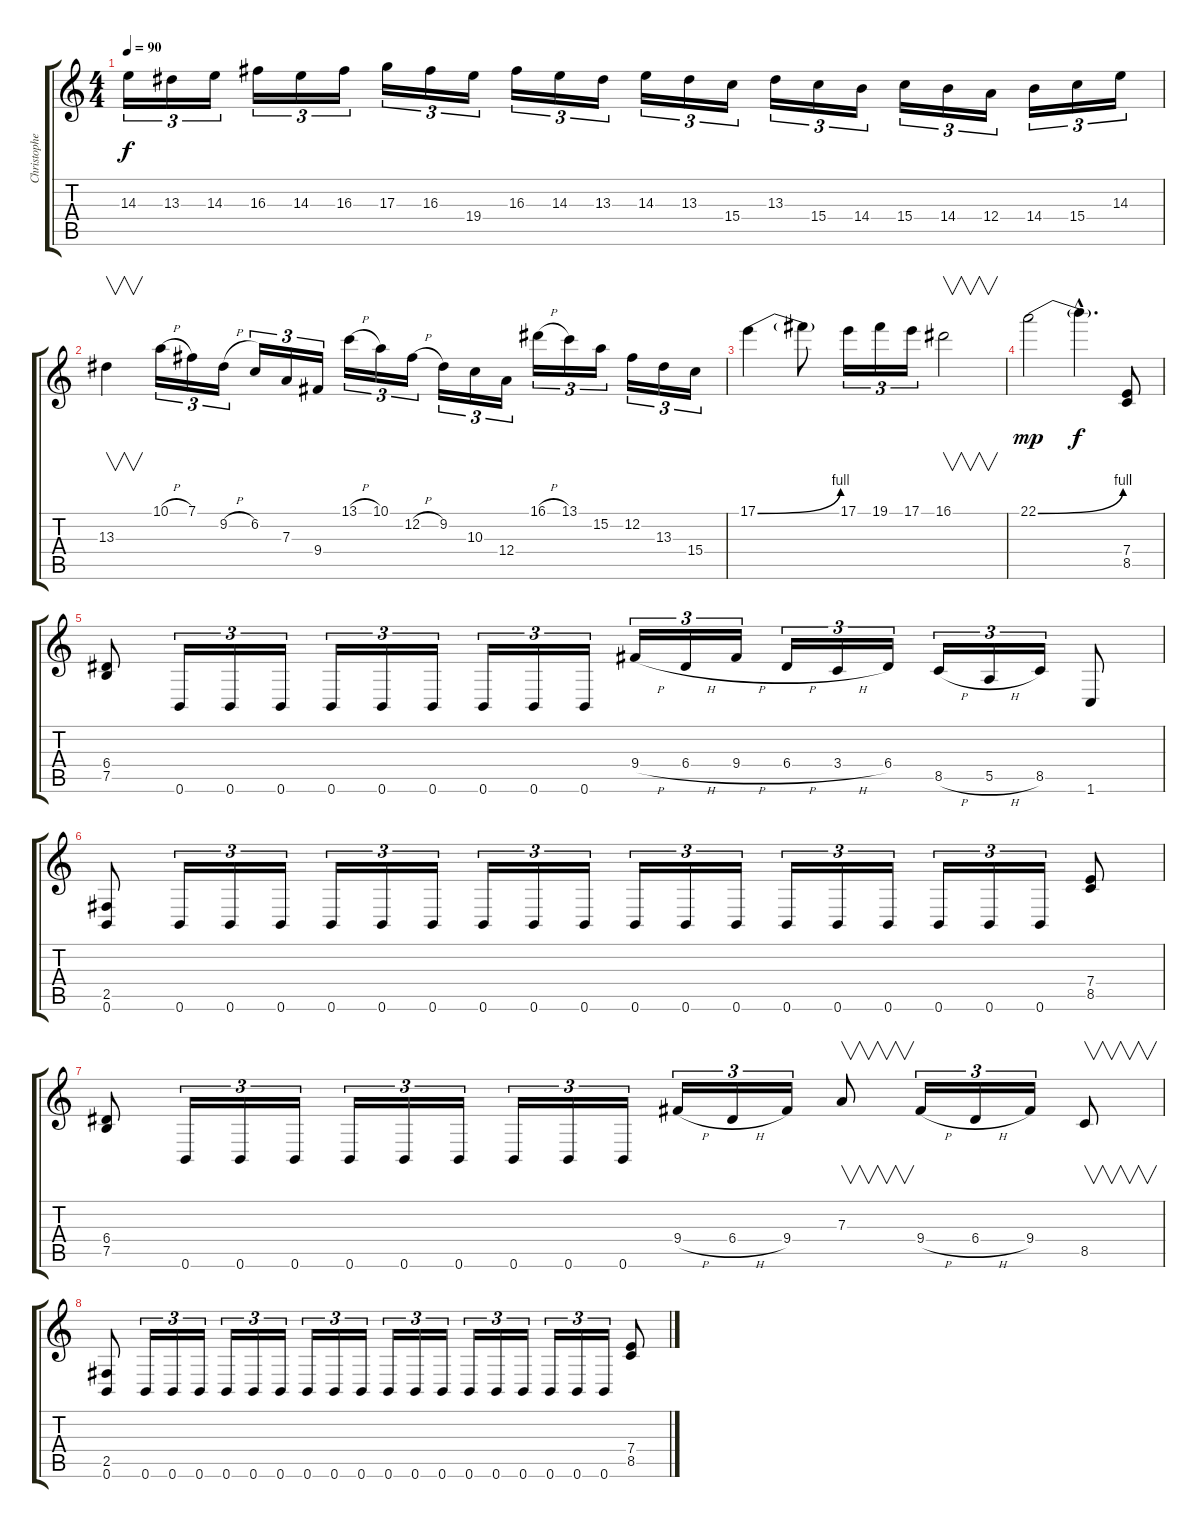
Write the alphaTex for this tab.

\track ("Christopher Amott" "Christophe") {instrument distortionguitar}
\staff {score tabs}
\tuning (B3 Gb3 D3 A2 E2 B1) {hide}
\ts (4 4)
\tempo 90
\clef g2
\ks c
14.3.16{tu (3 2) dy f} 13.3.16{tu (3 2)} 14.3.16{tu (3 2)} 16.3.16{tu (3 2)} 14.3.16{tu (3 2)} 16.3.16{tu (3 2)} 17.3.16{tu (3 2)} 16.3.16{tu (3 2)} 19.4.16{tu (3 2)} 16.3.16{tu (3 2)} 14.3.16{tu (3 2)} 13.3.16{tu (3 2)} 14.3.16{tu (3 2)} 13.3.16{tu (3 2)} 15.4.16{tu (3 2)} 13.3.16{tu (3 2)} 15.4.16{tu (3 2)} 14.4.16{tu (3 2)} 15.4.16{tu (3 2)} 14.4.16{tu (3 2)} 12.4.16{tu (3 2)} 14.4.16{tu (3 2)} 15.4.16{tu (3 2)} 14.3.16{tu (3 2)} |
13.3.4{v} 10.1{h}.16{tu (3 2)} 7.1.16{tu (3 2)} 9.2{h}.16{tu (3 2)} 6.2.16{tu (3 2)} 7.3.16{tu (3 2)} 9.4.16{tu (3 2)} 13.1{h}.16{tu (3 2)} 10.1.16{tu (3 2)} 12.2{h}.16{tu (3 2)} 9.2.16{tu (3 2)} 10.3.16{tu (3 2)} 12.4.16{tu (3 2)} 16.1{h}.16{tu (3 2)} 13.1.16{tu (3 2)} 15.2.16{tu (3 2)} 12.2.16{tu (3 2)} 13.3.16{tu (3 2)} 15.4.16{tu (3 2)} |
17.1{be (bend 0 0 60 4)}.4 17.1{t}.8 17.1.16{tu (3 2)} 19.1.16{tu (3 2)} 17.1.16{tu (3 2)} 16.1.2{v} |
22.1{be (bend 0 0 60 4)}.2{dy mp} 22.1{hac t}.4{d dy f} (7.4 8.5).8 |
(6.4 7.5).8 0.6.16{tu (3 2)} 0.6.16{tu (3 2)} 0.6.16{tu (3 2)} 0.6.16{tu (3 2)} 0.6.16{tu (3 2)} 0.6.16{tu (3 2)} 0.6.16{tu (3 2)} 0.6.16{tu (3 2)} 0.6.16{tu (3 2)} 9.4{h}.16{tu (3 2)} 6.4{h}.16{tu (3 2)} 9.4{h}.16{tu (3 2)} 6.4{h}.16{tu (3 2)} 3.4{h}.16{tu (3 2)} 6.4.16{tu (3 2)} 8.5{h}.16{tu (3 2)} 5.5{h}.16{tu (3 2)} 8.5.16{tu (3 2)} 1.6.8 |
(2.5 0.6).8 0.6.16{tu (3 2)} 0.6.16{tu (3 2)} 0.6.16{tu (3 2)} 0.6.16{tu (3 2)} 0.6.16{tu (3 2)} 0.6.16{tu (3 2)} 0.6.16{tu (3 2)} 0.6.16{tu (3 2)} 0.6.16{tu (3 2)} 0.6.16{tu (3 2)} 0.6.16{tu (3 2)} 0.6.16{tu (3 2)} 0.6.16{tu (3 2)} 0.6.16{tu (3 2)} 0.6.16{tu (3 2)} 0.6.16{tu (3 2)} 0.6.16{tu (3 2)} 0.6.16{tu (3 2)} (7.4 8.5).8 |
(6.4 7.5).8 0.6.16{tu (3 2)} 0.6.16{tu (3 2)} 0.6.16{tu (3 2)} 0.6.16{tu (3 2)} 0.6.16{tu (3 2)} 0.6.16{tu (3 2)} 0.6.16{tu (3 2)} 0.6.16{tu (3 2)} 0.6.16{tu (3 2)} 9.4{h}.16{tu (3 2)} 6.4{h}.16{tu (3 2)} 9.4.16{tu (3 2)} 7.3.8{v} 9.4{h}.16{tu (3 2)} 6.4{h}.16{tu (3 2)} 9.4.16{tu (3 2)} 8.5.8{v} |
(2.5 0.6).8 0.6.16{tu (3 2)} 0.6.16{tu (3 2)} 0.6.16{tu (3 2)} 0.6.16{tu (3 2)} 0.6.16{tu (3 2)} 0.6.16{tu (3 2)} 0.6.16{tu (3 2)} 0.6.16{tu (3 2)} 0.6.16{tu (3 2)} 0.6.16{tu (3 2)} 0.6.16{tu (3 2)} 0.6.16{tu (3 2)} 0.6.16{tu (3 2)} 0.6.16{tu (3 2)} 0.6.16{tu (3 2)} 0.6.16{tu (3 2)} 0.6.16{tu (3 2)} 0.6.16{tu (3 2)} (7.4 8.5).8
